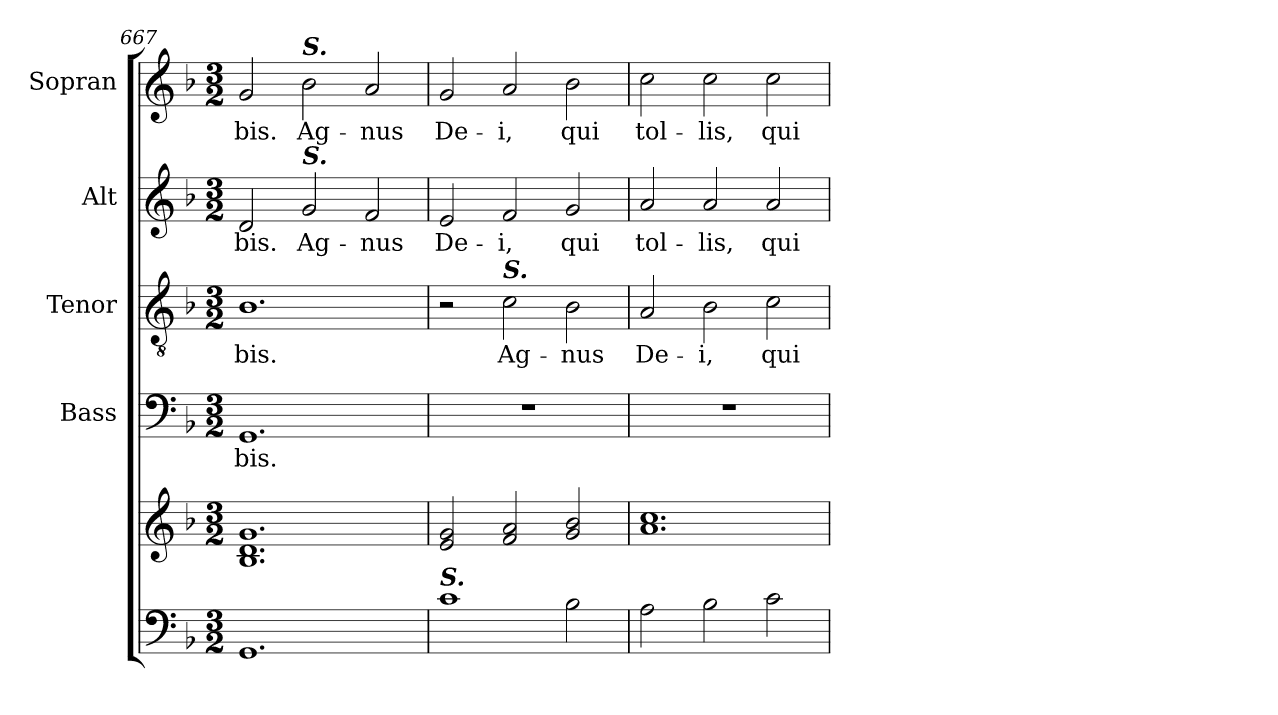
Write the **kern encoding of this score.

**kern	**kern	**kern	**text	**kern	**text	**kern	**text	**kern	**text
*part5	*part5	*part4	*part4	*part3	*part3	*part2	*part2	*part1	*part1
*staff6	*staff5	*staff4	*staff4	*staff3	*staff3	*staff2	*staff2	*staff1	*staff1
*	*	*I"Bass	*	*I"Tenor	*	*I"Alt	*	*I"Sopran	*
*	*	*I'B.	*	*I'T.	*	*I'A.	*	*I'S.	*
*clefF4	*clefG2	*clefF4	*	*clefGv2	*	*clefG2	*	*clefG2	*
*k[b-]	*k[b-]	*k[b-]	*	*k[b-]	*	*k[b-]	*	*k[b-]	*
*F:	*F:	*F:	*	*F:	*	*F:	*	*F:	*
*M3/2	*M3/2	*M3/2	*	*M3/2	*	*M3/2	*	*M3/2	*
=667	=667	=667	=667	=667	=667	=667	=667	=667	=667
!	!	!	!LO:LY:b	!	!LO:LY:b	!	!LO:LY:b	!	!LO:LY:b
1.GG	1.B- 1.d 1.g	1.GG	-bis.	1.B-	-bis.	2d/	-bis.	2g/	-bis.
!	!	!	!	!	!	!	!	!LO:TX:a:Bi:t=S.	!
!	!	!	!	!	!	!LO:TX:a:Bi:t=S.	!	!	!
!	!	!	!	!	!	!	!LO:LY:b	!	!LO:LY:b
.	.	.	.	.	.	2g/	Ag-	2b-\	Ag-
!	!	!	!	!	!	!	!LO:LY:b	!	!LO:LY:b
.	.	.	.	.	.	2f/	-nus	2a/	-nus
=668	=668	=668	=668	=668	=668	=668	=668	=668	=668
!LO:TX:a:Bi:t=S.	!	!	!	!	!	!	!	!	!
!	!	!	!	!	!	!	!LO:LY:b	!	!LO:LY:b
1c	2e/ 2g/	1.r	.	2r	.	2e/	De-	2g/	De-
!	!	!	!	!LO:TX:a:Bi:t=S.	!	!	!	!	!
!	!	!	!	!	!LO:LY:b	!	!LO:LY:b	!	!LO:LY:b
.	2f/ 2a/	.	.	2c\	Ag-	2f/	-i,	2a/	-i,
!	!	!	!	!	!LO:LY:b	!	!LO:LY:b	!	!LO:LY:b
2B-\	2g/ 2b-/	.	.	2B-\	-nus	2g/	qui	2b-\	qui
!!LO:LB:g=z
=669	=669	=669	=669	=669	=669	=669	=669	=669	=669
!	!	!	!	!	!LO:LY:b	!	!LO:LY:b	!	!LO:LY:b
2A\	1.a 1.cc	1.r	.	2A/	De-	2a/	tol-	2cc\	tol-
!	!	!	!	!	!LO:LY:b	!	!LO:LY:b	!	!LO:LY:b
2B-\	.	.	.	2B-\	-i,	2a/	-lis,	2cc\	-lis,
!	!	!	!	!	!LO:LY:b	!	!LO:LY:b	!	!LO:LY:b
2c\	.	.	.	2c\	qui	2a/	qui	2cc\	qui
=	=	=	=	=	=	=	=	=	=
*-	*-	*-	*-	*-	*-	*-	*-	*-	*-
